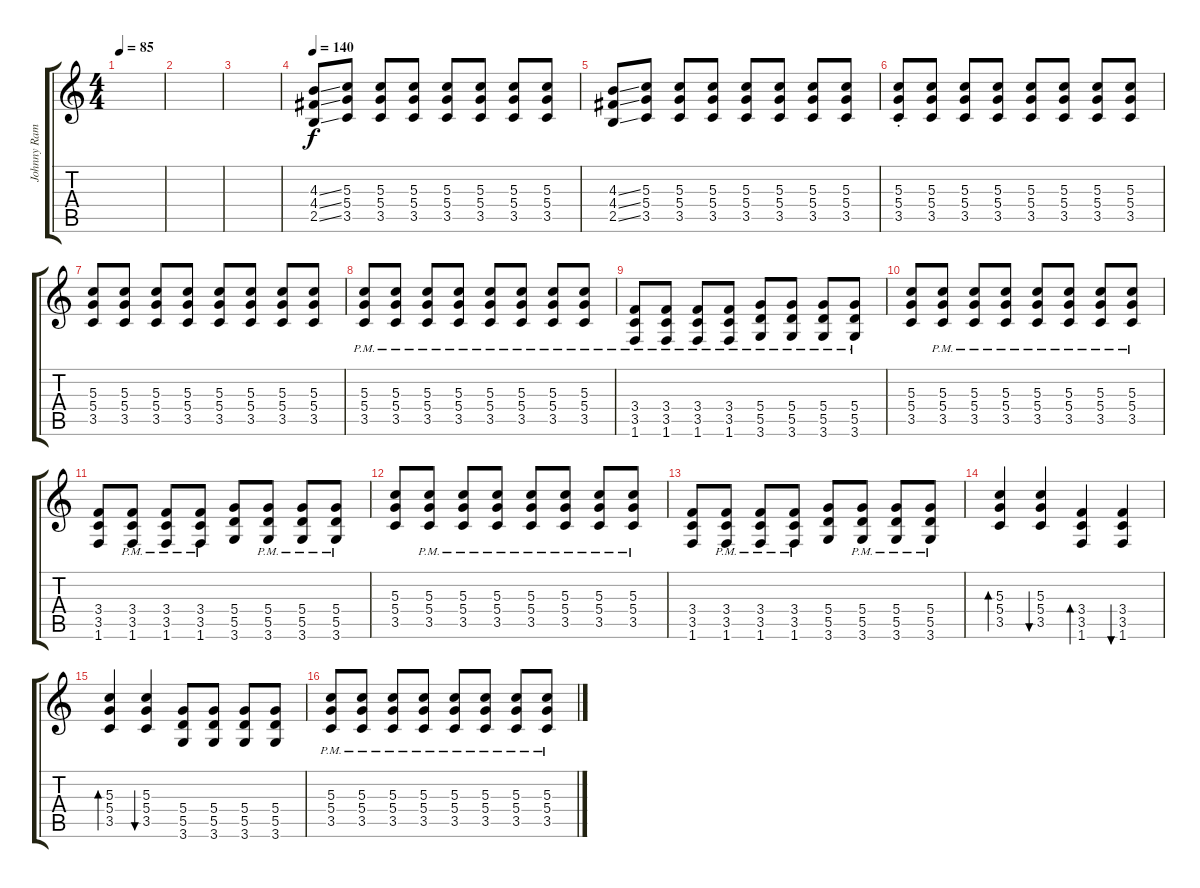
\track ("Johnny Ramone - Guitar 2" "Johnny Ram") {instrument distortionguitar}
\staff {score tabs}
\tuning (E4 B3 G3 D3 A2 E2) {hide}
\ts (4 4)
\tempo 85
\clef g2
\ks c
|
|
|
\tempo 140
(4.3{ss} 4.4{ss} 2.5{ss}).8 (5.3 5.4 3.5).8 (5.3 5.4 3.5).8 (5.3 5.4 3.5).8 (5.3 5.4 3.5).8 (5.3 5.4 3.5).8 (5.3 5.4 3.5).8 (5.3 5.4 3.5).8 |
(4.3{ss} 4.4{ss} 2.5{ss}).8 (5.3 5.4 3.5).8 (5.3 5.4 3.5).8 (5.3 5.4 3.5).8 (5.3 5.4 3.5).8 (5.3 5.4 3.5).8 (5.3 5.4 3.5).8 (5.3 5.4 3.5).8 |
(5.3 5.4 3.5{st}).8 (5.3 5.4 3.5).8 (5.3 5.4 3.5).8 (5.3 5.4 3.5).8 (5.3 5.4 3.5).8 (5.3 5.4 3.5).8 (5.3 5.4 3.5).8 (5.3 5.4 3.5).8 |
(5.3 5.4 3.5).8 (5.3 5.4 3.5).8 (5.3 5.4 3.5).8 (5.3 5.4 3.5).8 (5.3 5.4 3.5).8 (5.3 5.4 3.5).8 (5.3 5.4 3.5).8 (5.3 5.4 3.5).8 |
(5.3{pm} 5.4{pm} 3.5{pm}).8 (5.3{pm} 5.4{pm} 3.5{pm}).8 (5.3{pm} 5.4{pm} 3.5{pm}).8 (5.3{pm} 5.4{pm} 3.5{pm}).8 (5.3{pm} 5.4{pm} 3.5{pm}).8 (5.3{pm} 5.4{pm} 3.5{pm}).8 (5.3{pm} 5.4{pm} 3.5{pm}).8 (5.3{pm} 5.4{pm} 3.5{pm}).8 |
(3.4{pm} 3.5{pm} 1.6{pm}).8 (3.4{pm} 3.5{pm} 1.6{pm}).8 (3.4{pm} 3.5{pm} 1.6{pm}).8 (3.4{pm} 3.5{pm} 1.6{pm}).8 (5.4{pm} 5.5{pm} 3.6{pm}).8 (5.4{pm} 5.5{pm} 3.6{pm}).8 (5.4{pm} 5.5{pm} 3.6{pm}).8 (5.4{pm} 5.5{pm} 3.6{pm}).8 |
(5.3 5.4 3.5).8 (5.3{pm} 5.4{pm} 3.5{pm}).8 (5.3{pm} 5.4{pm} 3.5{pm}).8 (5.3{pm} 5.4{pm} 3.5{pm}).8 (5.3{pm} 5.4{pm} 3.5{pm}).8 (5.3{pm} 5.4{pm} 3.5{pm}).8 (5.3{pm} 5.4{pm} 3.5{pm}).8 (5.3{pm} 5.4{pm} 3.5{pm}).8 |
(3.4 3.5 1.6).8 (3.4{pm} 3.5{pm} 1.6{pm}).8 (3.4{pm} 3.5{pm} 1.6{pm}).8 (3.4{pm} 3.5{pm} 1.6{pm}).8 (5.4 5.5 3.6).8 (5.4{pm} 5.5{pm} 3.6{pm}).8 (5.4{pm} 5.5{pm} 3.6{pm}).8 (5.4{pm} 5.5{pm} 3.6{pm}).8 |
(5.3 5.4 3.5).8 (5.3{pm} 5.4{pm} 3.5{pm}).8 (5.3{pm} 5.4{pm} 3.5{pm}).8 (5.3{pm} 5.4{pm} 3.5{pm}).8 (5.3{pm} 5.4{pm} 3.5{pm}).8 (5.3{pm} 5.4{pm} 3.5{pm}).8 (5.3{pm} 5.4{pm} 3.5{pm}).8 (5.3{pm} 5.4{pm} 3.5{pm}).8 |
(3.4 3.5 1.6).8 (3.4{pm} 3.5{pm} 1.6{pm}).8 (3.4{pm} 3.5{pm} 1.6{pm}).8 (3.4{pm} 3.5{pm} 1.6{pm}).8 (5.4 5.5 3.6).8 (5.4{pm} 5.5{pm} 3.6{pm}).8 (5.4{pm} 5.5{pm} 3.6{pm}).8 (5.4{pm} 5.5{pm} 3.6{pm}).8 |
(5.3 5.4 3.5).4{bd 120} (5.3 5.4 3.5).4{bu 120} (3.4 3.5 1.6).4{bd 120} (3.4 3.5 1.6).4{bu 120} |
(5.3 5.4 3.5).4{bd 120} (5.3 5.4 3.5).4{bu 120} (5.4 5.5 3.6).8 (5.4 5.5 3.6).8 (5.4 5.5 3.6).8 (5.4 5.5 3.6).8 |
(5.3{pm} 5.4{pm} 3.5{pm}).8 (5.3{pm} 5.4{pm} 3.5{pm}).8 (5.3{pm} 5.4{pm} 3.5{pm}).8 (5.3{pm} 5.4{pm} 3.5{pm}).8 (5.3{pm} 5.4{pm} 3.5{pm}).8 (5.3{pm} 5.4{pm} 3.5{pm}).8 (5.3{pm} 5.4{pm} 3.5{pm}).8 (5.3{pm} 5.4{pm} 3.5{pm}).8
